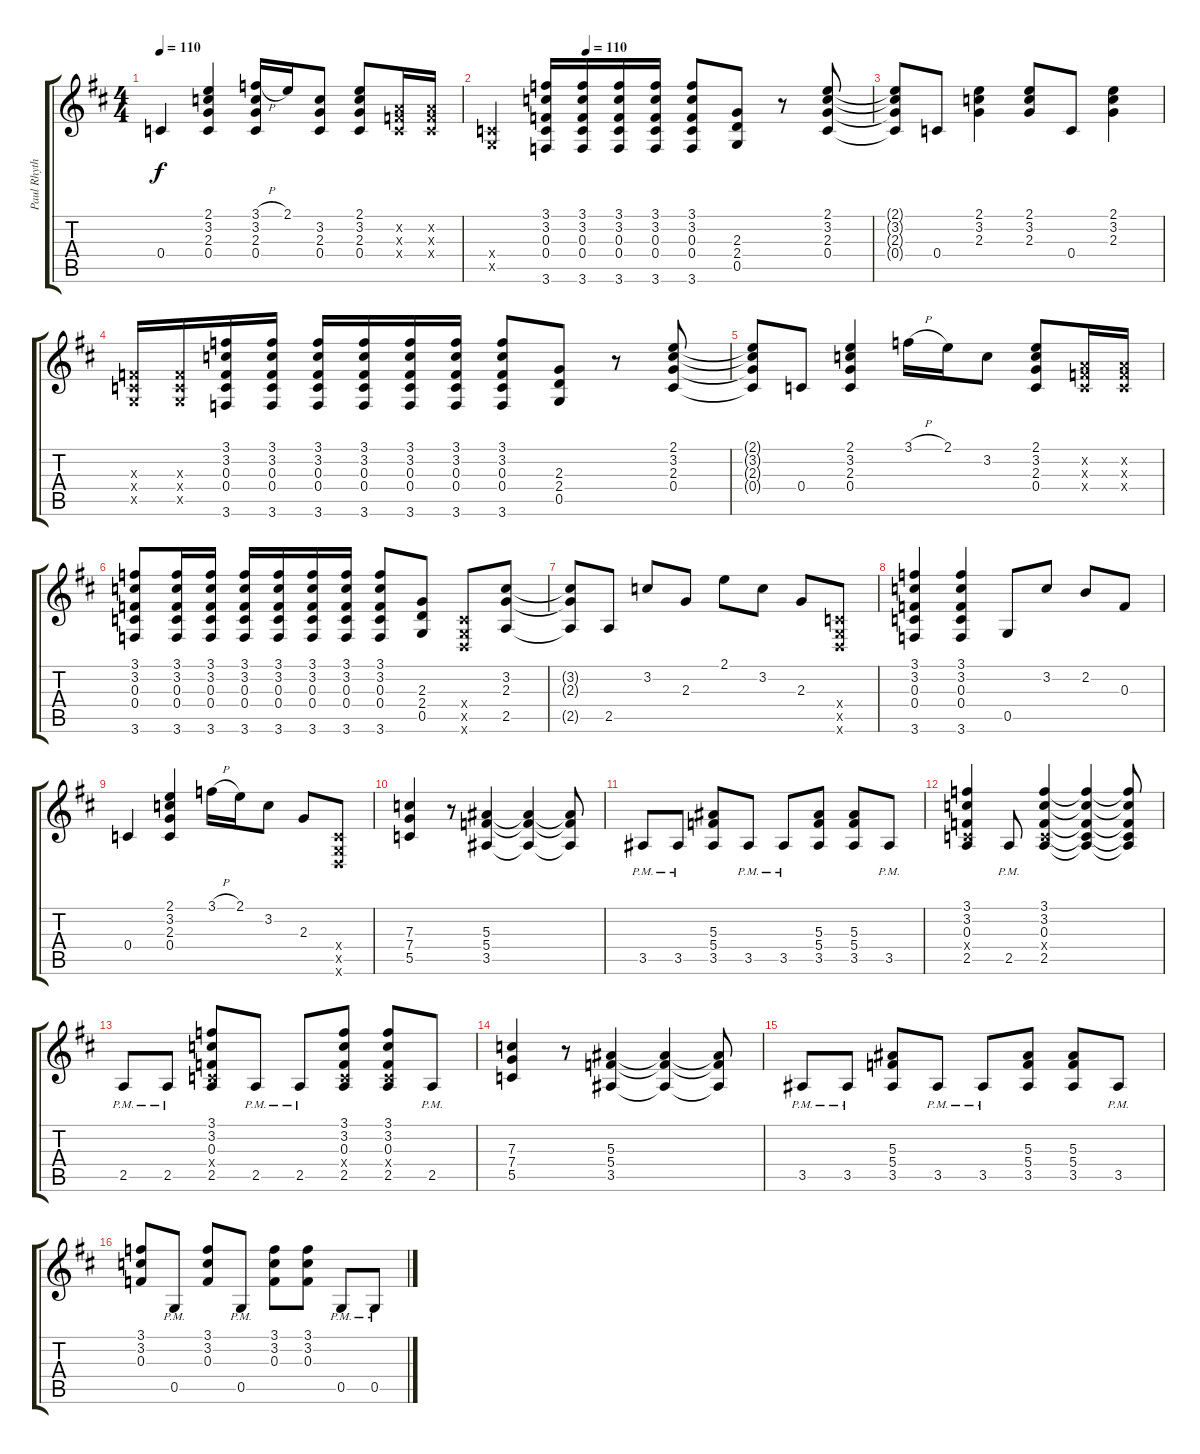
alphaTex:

\track ("Paul Rhythm" "Paul Rhyth") {instrument overdrivenguitar}
\staff {score tabs}
\tuning (D4 A3 F3 C3 G2 D2) {hide}
\ts (4 4)
\tempo 110
\clef g2
\ks d
0.4.4{dy f} (2.1 3.2 2.3 0.4).4 (3.1{h} 3.2 2.3 0.4).16 2.1.16 (3.2 2.3 0.4).8 (2.1 3.2 2.3 0.4).8 (0.2{x} 0.3{x} 0.4{x}).16 (0.2{x} 0.3{x} 0.4{x}).16 |
\tempo (110 0.25)
(0.4{x} 0.5{x}).4 (3.1 3.2 0.3 0.4 3.6).16 (3.1 3.2 0.3 0.4 3.6).16 (3.1 3.2 0.3 0.4 3.6).16 (3.1 3.2 0.3 0.4 3.6).16 (3.1 3.2 0.3 0.4 3.6).8 (2.3 2.4 0.5).8 r.8 (2.1 3.2 2.3 0.4).8 |
(2.1{t} 3.2{t} 2.3{t} 0.4{t}).8 0.4.8 (2.1 3.2 2.3).4 (2.1 3.2 2.3).8 0.4.8 (2.1 3.2 2.3).4 |
(0.3{x} 0.4{x} 0.5{x}).16 (0.3{x} 0.4{x} 0.5{x}).16 (3.1 3.2 0.3 0.4 3.6).16 (3.1 3.2 0.3 0.4 3.6).16 (3.1 3.2 0.3 0.4 3.6).16 (3.1 3.2 0.3 0.4 3.6).16 (3.1 3.2 0.3 0.4 3.6).16 (3.1 3.2 0.3 0.4 3.6).16 (3.1 3.2 0.3 0.4 3.6).8 (2.3 2.4 0.5).8 r.8 (2.1 3.2 2.3 0.4).8 |
(2.1{t} 3.2{t} 2.3{t} 0.4{t}).8 0.4.8 (2.1 3.2 2.3 0.4).4 3.1{h}.16 2.1.16 3.2.8 (2.1 3.2 2.3 0.4).8 (0.2{x} 0.3{x} 0.4{x}).16 (0.2{x} 0.3{x} 0.4{x}).16 |
(3.1 3.2 0.3 0.4 3.6).8 (3.1 3.2 0.3 0.4 3.6).16 (3.1 3.2 0.3 0.4 3.6).16 (3.1 3.2 0.3 0.4 3.6).16 (3.1 3.2 0.3 0.4 3.6).16 (3.1 3.2 0.3 0.4 3.6).16 (3.1 3.2 0.3 0.4 3.6).16 (3.1 3.2 0.3 0.4 3.6).8 (2.3 2.4 0.5).8 (0.4{x} 0.5{x} 0.6{x}).8 (3.2 2.3 2.5).8 |
(3.2{t} 2.3{t} 2.5{t}).8 2.5.8 3.2.8 2.3.8 2.1.8 3.2.8 2.3.8 (0.4{x} 0.5{x} 0.6{x}).8 |
(3.1 3.2 0.3 0.4 3.6).4 (3.1 3.2 0.3 0.4 3.6).4 0.5.8 3.2.8 2.2.8 0.3.8 |
0.4.4 (2.1 3.2 2.3 0.4).4 3.1{h}.16 2.1.16 3.2.8 2.3.8 (0.4{x} 0.5{x} 0.6{x}).8 |
(7.3 7.4 5.5).4 r.8 (5.3 5.4 3.5).4 (5.3{t} 5.4{t} 3.5{t}).4 (5.3{t} 5.4{t} 3.5{t}).8 |
3.5{pm}.8 3.5{pm}.8 (5.3 5.4 3.5).8 3.5{pm}.8 3.5{pm}.8 (5.3 5.4 3.5).8 (5.3 5.4 3.5).8 3.5{pm}.8 |
(3.1 3.2 0.3 0.4{x} 2.5).4 2.5{pm}.8 (3.1 3.2 0.3 0.4{x} 2.5).4 (3.1{t} 3.2{t} 0.3{t} 0.4{t} 2.5{t}).4 (3.1{t} 3.2{t} 0.3{t} 0.4{t} 2.5{t}).8 |
2.5{pm}.8 2.5{pm}.8 (3.1 3.2 0.3 0.4{x} 2.5).8 2.5{pm}.8 2.5{pm}.8 (3.1 3.2 0.3 0.4{x} 2.5).8 (3.1 3.2 0.3 0.4{x} 2.5).8 2.5{pm}.8 |
(7.3 7.4 5.5).4 r.8 (5.3 5.4 3.5).4 (5.3{t} 5.4{t} 3.5{t}).4 (5.3{t} 5.4{t} 3.5{t}).8 |
3.5{pm}.8 3.5{pm}.8 (5.3 5.4 3.5).8 3.5{pm}.8 3.5{pm}.8 (5.3 5.4 3.5).8 (5.3 5.4 3.5).8 3.5{pm}.8 |
(3.1 3.2 0.3).8 0.5{pm}.8 (3.1 3.2 0.3).8 0.5{pm}.8 (3.1 3.2 0.3).8 (3.1 3.2 0.3).8 0.5{pm}.8 0.5{pm}.8
